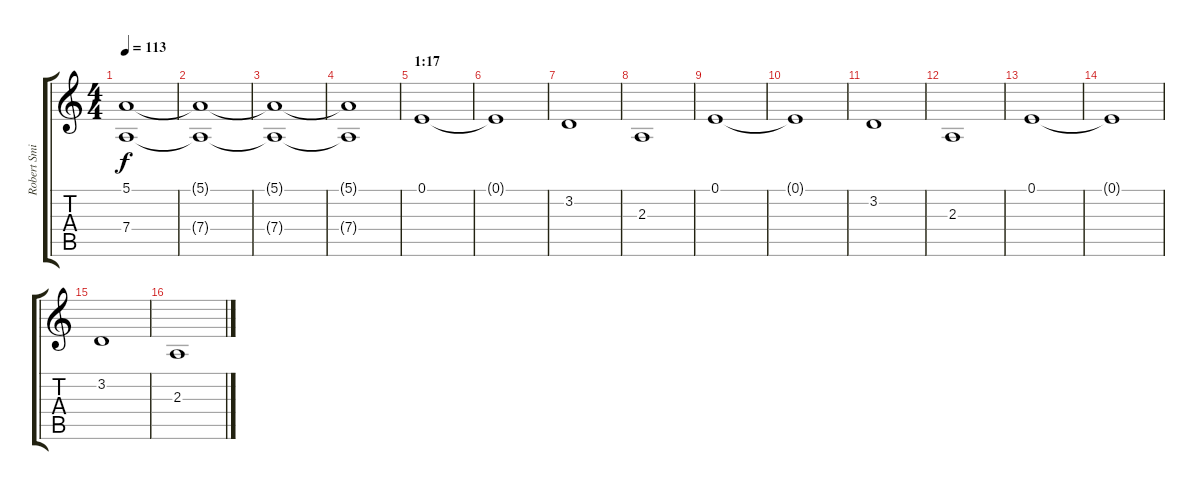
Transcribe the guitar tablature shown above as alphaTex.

\track ("Robert Smith (keyboard 2)" "Robert Smi") {instrument ocarina}
\staff {score tabs}
\tuning (E4 B3 G3 D3 A2 E2) {hide}
\ts (4 4)
\tempo 113
\clef g2
\ks c
(5.1{t} 7.4).1{dy f} |
(5.1{t} 7.4{t}).1 |
(5.1{t} 7.4{t}).1 |
(5.1{t} 7.4{t}).1 |
\section ("" "1:17")
0.1.1 |
0.1{t}.1 |
3.2.1 |
2.3.1 |
0.1.1 |
0.1{t}.1 |
3.2.1 |
2.3.1 |
0.1.1 |
0.1{t}.1 |
3.2.1 |
2.3.1
